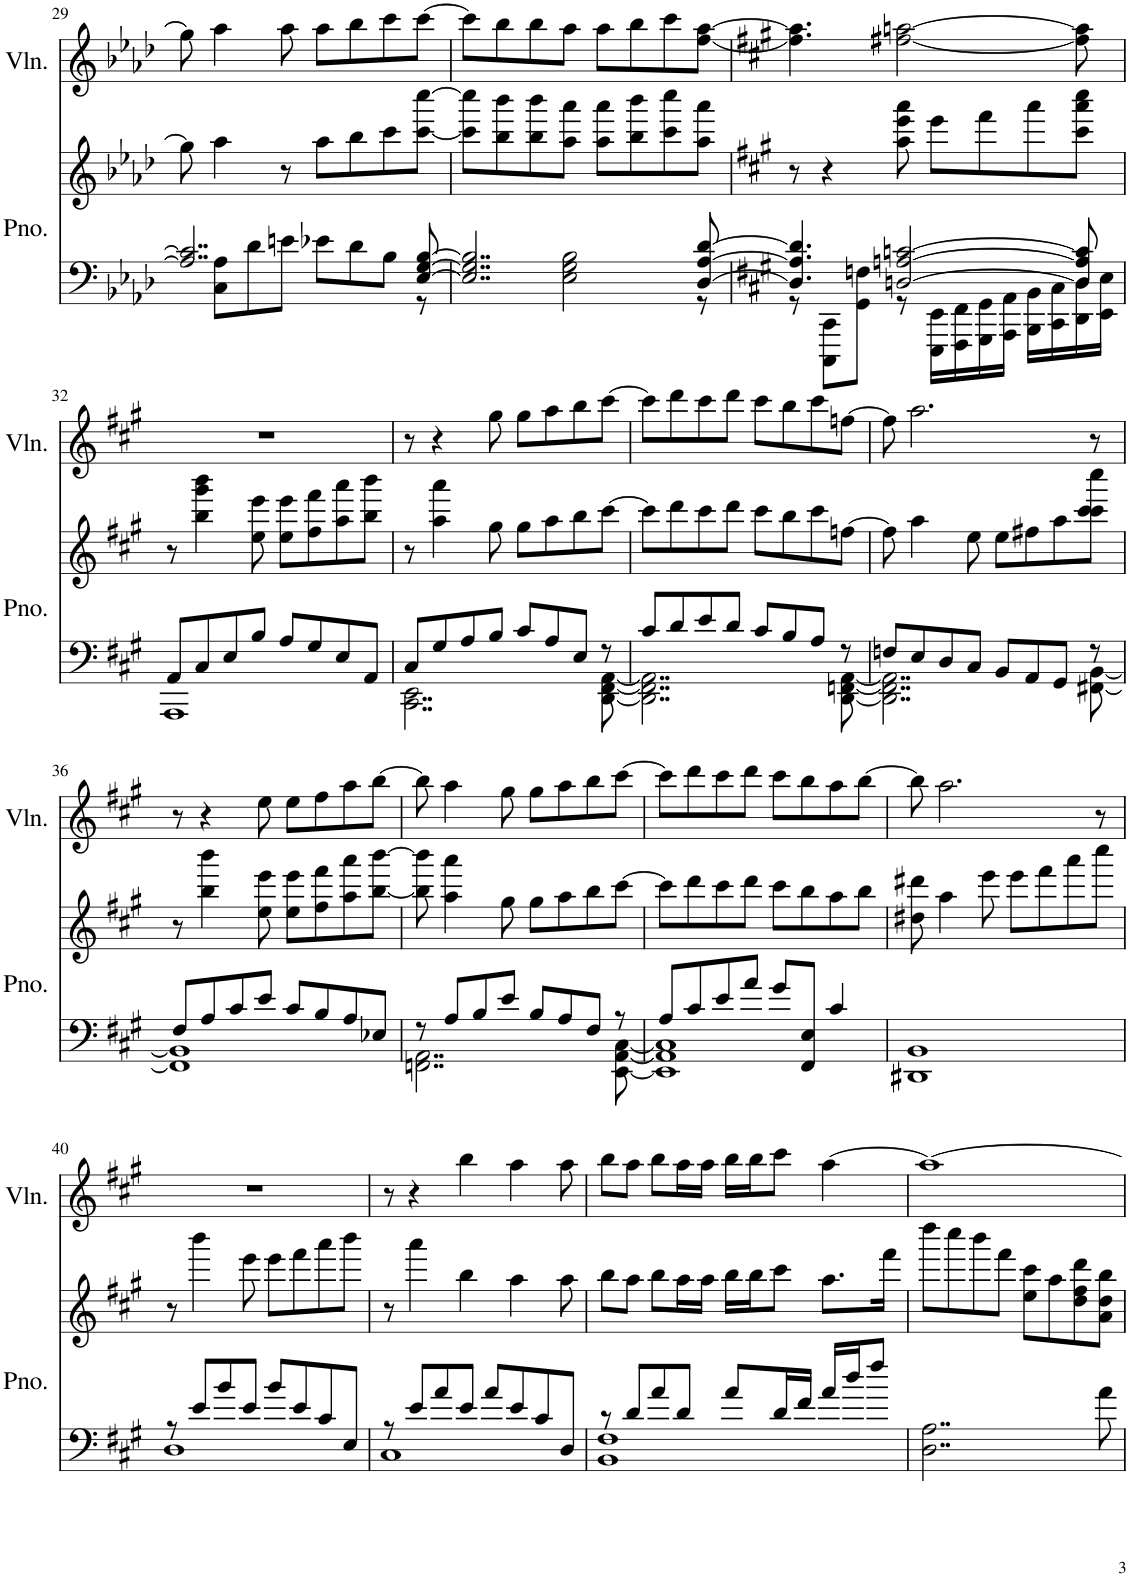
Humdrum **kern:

**kern	**kern	**kern
*part2	*part2	*part1
*staff3	*staff2	*staff1
*I"Piano	*	*I"Violin
*I'Pno.	*	*I'Vln.
!!LO:PB:g=z
*clefF4	*clefG2	*clefG2
*k[b-e-a-d-]	*k[b-e-a-d-]	*k[b-e-a-d-]
*M4/4	*M4/4	*M4/4
=29	=29	=29
*^	*	*
2..A-/] 2..c/]	8ryy	8gg\]	8gg\]
.	8C\ 8A-\L	4aa-\	4aa-\
.	8d-\	.	.
.	8en\J	8r	8aa-\
.	8e-X\L	8aa-\L	8aa-\L
.	8d-\	8bb-\	8bb-\
.	8B-\J	8ccc\	8ccc\
[8E-/ [8G/ [8B-/	8r	[8ccc\ [8cccc\J	[8ccc\J
=30	=30	=30	=30
2..E-/] 2..G/] 2..B-/]	4.ryy	8ccc\] 8cccc\]L	8ccc\L]
.	.	8bb-\ 8bbb-\	8bb-\
.	.	8bb-\ 8bbb-\	8bb-\
.	2E-\ 2G\ 2B-\	8aa-\ 8aaa-\J	8aa-\J
.	.	8aa-\ 8aaa-\L	8aa-\L
.	.	8bb-\ 8bbb-\	8bb-\
.	.	8ccc\ 8cccc\	8ccc\
[8D-/ [8A-/ [8d-/	8r	8aa-\ 8aaa-\J	[8ff\ [8aa-\J
=31	=31	=31	=31
*k[f#c#g#]	*	*k[f#c#g#]	*k[f#c#g#]
4.D-/] 4.A-/] 4.d-/]	8r	8r	4.ff\] 4.aa-\]
.	8CCC#\ 8CC#\L	4r	.
.	8GG#\ 8Fn\J	.	.
[2Dn/ [2An/ [2cn/	8r	8aa\ 8eee\ 8aaa\	[2ff#X\ [2aan\
.	16EEE\ 16EE\LL	8eee\L	.
.	16FFF#\ 16FF#\	.	.
.	16GGG#\ 16GG#\	8fff#\	.
.	16AAA\ 16AA\JJ	.	.
.	16BBB\ 16BB\LL	8aaa\	.
.	16CC#\ 16C#\	.	.
8D/] 8A/] 8c/]	16DD\ 16D\	8ccc#\ 8aaa\ 8cccc#\J	8ff#\] 8aa\]
.	16EE\ 16E\JJ	.	.
!!LO:LB:g=z
=32	=32	=32	=32
8AA/L	1AAA	8r	1r
8C#/	.	4bb\ 4ggg#\ 4bbb\	.
8E/	.	.	.
8B/J	.	8ee\ 8eee\	.
8A/L	.	8ee\ 8eee\L	.
8G#/	.	8ff#\ 8fff#\	.
8E/	.	8aa\ 8aaa\	.
8AA/J	.	8bb\ 8bbb\J	.
=33	=33	=33	=33
8C#/L	2..CC#\ 2..EE\	8r	8r
8G#/	.	4aa\ 4aaa\	4r
8A/	.	.	.
8B/J	.	8gg#\	8gg#\
8c#/L	.	8gg#\L	8gg#\L
8A/	.	8aa\	8aa\
8E/J	.	8bb\	8bb\
8r	[8DD\ [8FF#\ [8AA\	[8ccc#\J	[8ccc#\J
=34	=34	=34	=34
8c#/L	2..DD\] 2..FF#\] 2..AA\]	8ccc#\L]	8ccc#\L]
8d/	.	8ddd\	8ddd\
8e/	.	8ccc#\	8ccc#\
8d/J	.	8ddd\J	8ddd\J
8c#/L	.	8ccc#\L	8ccc#\L
8B/	.	8bb\	8bb\
8A/J	.	8ccc#\	8ccc#\
8r	[8DD\ [8FFn\ [8AA\	[8ffn\J	[8ffn\J
=35	=35	=35	=35
8Fn/L	2..DD\] 2..FF\] 2..AA\]	8ff\]	8ff\]
8E/	.	4aa\	2.aa\
8D/	.	.	.
8C#/J	.	8ee\	.
8BB/L	.	8ee\L	.
8AA/	.	8ff#X\	.
8GG#/J	.	8aa\	.
8r	[8FF#X\ [8BB\	8ccc#\ 8ccc#\ 8cccc#\J	8r
!!LO:LB:g=z
=36	=36	=36	=36
8F#/L	1FF#] 1BB]	8r	8r
8A/	.	4bb\ 4bbb\	4r
8c#/	.	.	.
8e/J	.	8ee\ 8eee\	8ee\
8c#/L	.	8ee\ 8eee\L	8ee\L
8B/	.	8ff#\ 8fff#\	8ff#\
8A/	.	8aa\ 8aaa\	8aa\
8E-X/J	.	[8bb\ [8bbb\J	[8bb\J
=37	=37	=37	=37
8r	2..FFn\ 2..AA\	8bb\] 8bbb\]	8bb\]
8A/L	.	4aa\ 4aaa\	4aa\
8B/	.	.	.
8e/J	.	8gg#\	8gg#\
8B/L	.	8gg#\L	8gg#\L
8A/	.	8aa\	8aa\
8F#/J	.	8bb\	8bb\
8r	[8EE\ [8AA\ [8C#\	[8ccc#\J	[8ccc#\J
=38	=38	=38	=38
8A/L	1EE] 1AA] 1C#]	8ccc#\L]	8ccc#\L]
8c#/	.	8ddd\	8ddd\
8e/	.	8ccc#\	8ccc#\
8a/J	.	8ddd\J	8ddd\J
8g#/L	.	8ccc#\L	8ccc#\L
8FF#/ 8E/J	.	8bb\	8bb\
4c#/	.	8aa\	8aa\
.	.	8bb\J	[8bb\J
*v	*v	*	*
=39	=39	=39
1DD#X 1BB	8dd#X\ 8ddd#X\	8bb\]
.	4aa\	2.aa\
.	8eee\	.
.	8eee\L	.
.	8fff#\	.
.	8aaa\	.
.	8cccc#\J	8r
!!LO:LB:g=z
=40	=40	=40
*^	*	*
8r	1D	8r	1r
8e/L	.	4bbb\	.
8b/	.	.	.
8e/J	.	8eee\	.
8b/L	.	8eee\L	.
8e/	.	8fff#\	.
8c#/	.	8aaa\	.
8E/J	.	8bbb\J	.
=41	=41	=41	=41
8r	1C#	8r	8r
8e/L	.	4aaa\	4r
8a/	.	.	.
8e/J	.	4bb\	4bb\
8a/L	.	.	.
8e/	.	4aa\	4aa\
8c#/	.	.	.
8D/J	.	8aa\	8aa\
=42	=42	=42	=42
8r	1BB 1F#	8bb\L	8bb\L
8d/L	.	8aa\J	8aa\J
8a/	.	8bb\L	8bb\L
8d/J	.	16aa\L	16aa\L
.	.	16aa\JJ	16aa\JJ
8a/L	.	16bb\LL	16bb\LL
.	.	16bb\J	16bb\J
16d/L	.	8ccc#\J	8ccc#\J
16f#/JJ	.	.	.
16a/LL	.	8.aa\L	[4aa\
16dd/J	.	.	.
8ff#/J	.	.	.
.	.	16fff#\Jk	.
*v	*v	*	*
=43	=43	=43
2..D\ 2..A\	8dddd\L	1aa_
.	8cccc#\	.
.	8bbb\	.
.	8fff#\J	.
.	8ee\ 8ccc#\L	.
.	8aa\	.
.	8dd\ 8ff#\ 8ddd\	.
8a\	8a\ 8dd\ 8bb\J	.
=	=	=
*-	*-	*-
